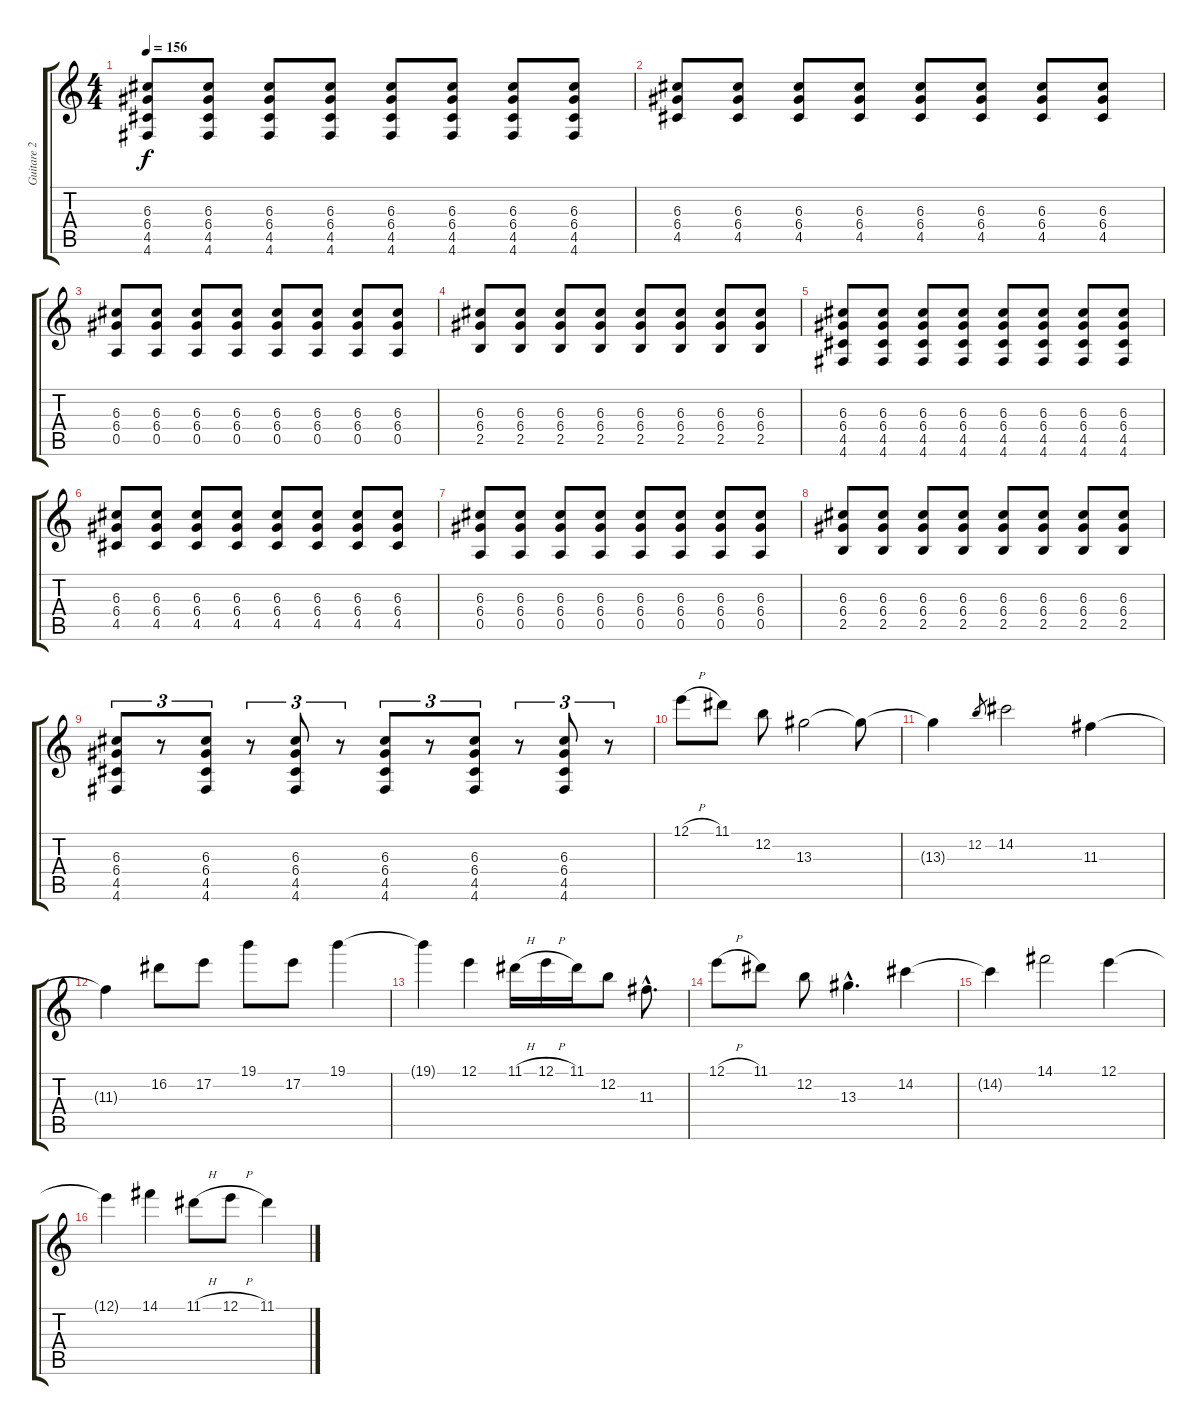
\track ("Guitare 2" "Guitare 2") {instrument distortionguitar}
\staff {score tabs}
\tuning (E4 B3 G3 D3 A2 D2) {hide}
\ts (4 4)
\tempo 156
\clef g2
\ks c
(6.3 6.4 4.5 4.6).8{dy f} (6.3 6.4 4.5 4.6).8 (6.3 6.4 4.5 4.6).8 (6.3 6.4 4.5 4.6).8 (6.3 6.4 4.5 4.6).8 (6.3 6.4 4.5 4.6).8 (6.3 6.4 4.5 4.6).8 (6.3 6.4 4.5 4.6).8 |
(6.3 6.4 4.5).8 (6.3 6.4 4.5).8 (6.3 6.4 4.5).8 (6.3 6.4 4.5).8 (6.3 6.4 4.5).8 (6.3 6.4 4.5).8 (6.3 6.4 4.5).8 (6.3 6.4 4.5).8 |
(6.3 6.4 0.5).8 (6.3 6.4 0.5).8 (6.3 6.4 0.5).8 (6.3 6.4 0.5).8 (6.3 6.4 0.5).8 (6.3 6.4 0.5).8 (6.3 6.4 0.5).8 (6.3 6.4 0.5).8 |
(6.3 6.4 2.5).8 (6.3 6.4 2.5).8 (6.3 6.4 2.5).8 (6.3 6.4 2.5).8 (6.3 6.4 2.5).8 (6.3 6.4 2.5).8 (6.3 6.4 2.5).8 (6.3 6.4 2.5).8 |
(6.3 6.4 4.5 4.6).8 (6.3 6.4 4.5 4.6).8 (6.3 6.4 4.5 4.6).8 (6.3 6.4 4.5 4.6).8 (6.3 6.4 4.5 4.6).8 (6.3 6.4 4.5 4.6).8 (6.3 6.4 4.5 4.6).8 (6.3 6.4 4.5 4.6).8 |
(6.3 6.4 4.5).8 (6.3 6.4 4.5).8 (6.3 6.4 4.5).8 (6.3 6.4 4.5).8 (6.3 6.4 4.5).8 (6.3 6.4 4.5).8 (6.3 6.4 4.5).8 (6.3 6.4 4.5).8 |
(6.3 6.4 0.5).8 (6.3 6.4 0.5).8 (6.3 6.4 0.5).8 (6.3 6.4 0.5).8 (6.3 6.4 0.5).8 (6.3 6.4 0.5).8 (6.3 6.4 0.5).8 (6.3 6.4 0.5).8 |
(6.3 6.4 2.5).8 (6.3 6.4 2.5).8 (6.3 6.4 2.5).8 (6.3 6.4 2.5).8 (6.3 6.4 2.5).8 (6.3 6.4 2.5).8 (6.3 6.4 2.5).8 (6.3 6.4 2.5).8 |
(6.3 6.4 4.5 4.6).8{tu (3 2)} r.8{tu (3 2)} (6.3 6.4 4.5 4.6).8{tu (3 2)} r.8{tu (3 2)} (6.3 6.4 4.5 4.6).8{tu (3 2)} r.8{tu (3 2)} (6.3 6.4 4.5 4.6).8{tu (3 2)} r.8{tu (3 2)} (6.3 6.4 4.5 4.6).8{tu (3 2)} r.8{tu (3 2)} (6.3 6.4 4.5 4.6).8{tu (3 2)} r.8{tu (3 2)} |
12.1{h}.8{volume 14 instrument distortionguitar} 11.1.8 12.2.8 13.3.2 13.3{t}.8 |
13.3{t}.4 12.2.8{gr} 14.2.2 11.3.4 |
11.3{t}.4 16.2.8 17.2.8 19.1.8 17.2.8 19.1.4 |
19.1{t}.4 12.1.4 11.1{h}.16 12.1{h}.16 11.1.16 12.2.8 11.3{hac}.8{d} |
12.1{h}.8 11.1.8 12.2.8 13.3{hac}.4{d} 14.2.4 |
14.2{t}.4 14.1.2 12.1.4 |
12.1{t}.4 14.1.4 11.1{h}.8 12.1{h}.8 11.1.4
